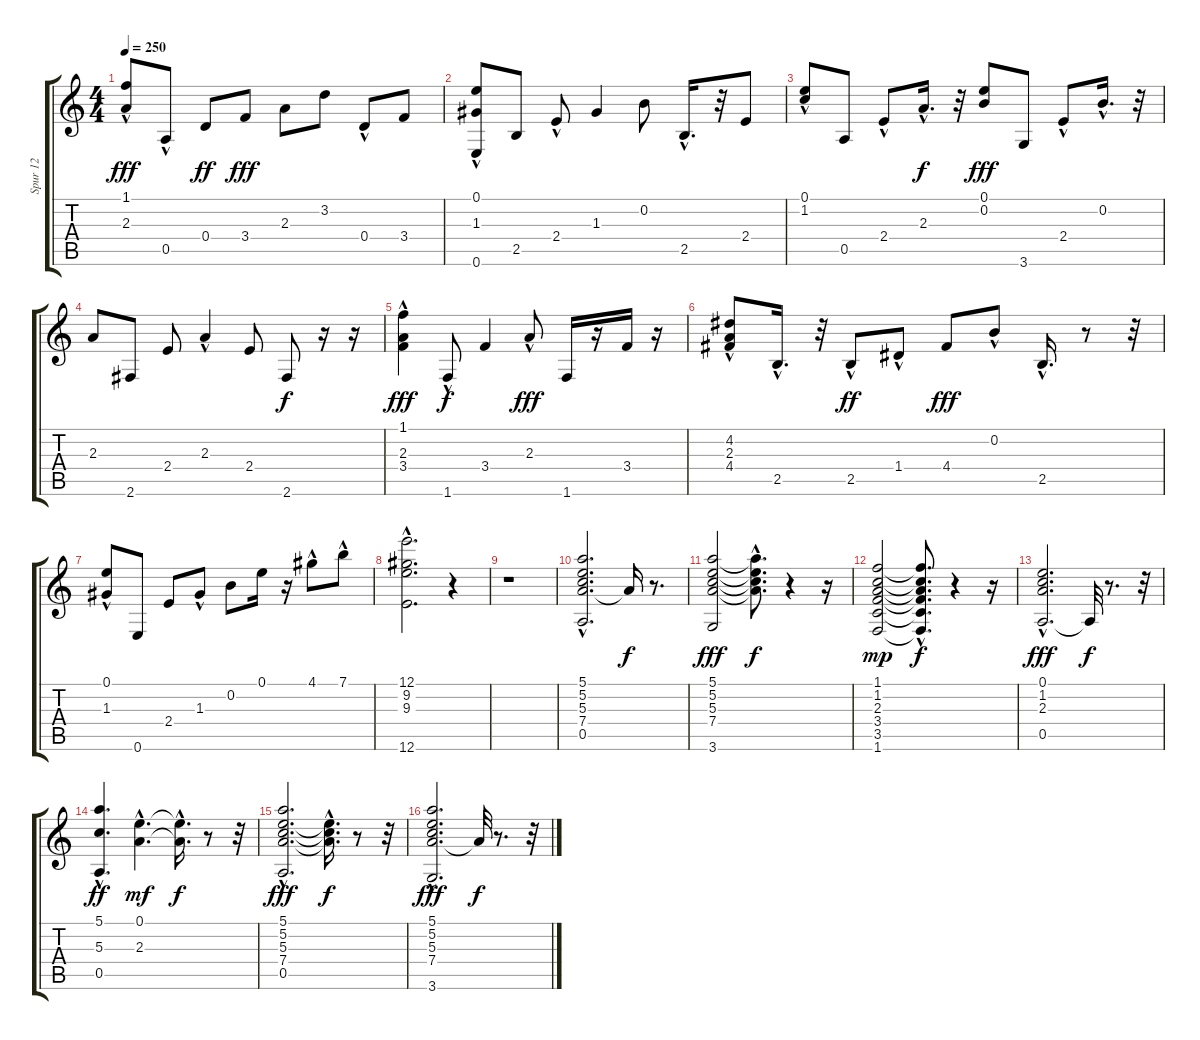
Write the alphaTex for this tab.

\track ("Spur 12" "Spur 12") {instrument acousticguitarsteel}
\staff {score tabs}
\tuning (E4 B3 G3 D3 A2 E2) {hide}
\ts (4 4)
\tempo 250
\clef g2
\ks c
(1.1{hac} 2.3{hac}).8{dy fff} 0.5{hac}.8 0.4.8{dy ff} 3.4.8{dy fff} 2.3.8 3.2.8 0.4{hac}.8 3.4.8 |
(0.1{hac} 1.3 0.6{hac}).8 2.5.8 2.4{hac}.8 1.3.4 0.2.8 2.5{hac}.16{d} r.32 2.4.8 |
(0.1{hac} 1.2{hac}).8 0.5.8 2.4{hac}.8 2.3{hac}.16{d dy f} r.32 (0.1 0.2).8{dy fff} 3.6.8 2.4{hac}.8 0.2{hac}.16{d} r.32 |
2.3.8 2.6.8 2.4.8 2.3{hac}.4 2.4.8 2.6.8{dy f} r.16 r.16 |
(1.1{hac} 2.3{hac} 3.4).4{dy fff} 1.6{hac}.8{dy f} 3.4.4 2.3{hac}.8{dy fff} 1.6.16 r.16 3.4.16 r.16 |
(4.2 2.3 4.4{hac}).8 2.5{hac}.16{d} r.32 2.5{hac}.8{dy ff} 1.4{hac}.8 4.4.8{dy fff} 0.2{hac}.8 2.5{hac}.16{d} r.8 r.32 |
(0.1 1.3{hac}).8 0.6.8 2.4.8 1.3{hac}.8 0.2.8 0.1.16 r.16 4.1{hac}.8 7.1{hac}.8 |
(12.1{hac} 9.2{hac} 9.3{hac} 12.6{hac}).2{d} r.4 |
r.1 |
(5.1 5.2{hac} 5.3{hac} 7.4{hac} 0.5).2{d} 7.4{t}.16{dy f} r.8{d} |
(5.1 5.2 5.3 7.4 3.6).2{dy fff} (5.1{t} 5.2{t} 5.3{t} 7.4{hac t}).8{d dy f} r.4 r.16 |
(1.1 1.2 2.3 3.4 3.5 1.6).2{dy mp} (1.1{t} 1.2{t} 2.3{hac t} 3.4{t} 3.5{t} 1.6{t}).8{d dy f} r.4 r.16 |
(0.1 1.2 2.3 0.5{hac}).2{d dy fff} 0.5{t}.32{dy f} r.8{d} r.32 |
(5.1{hac} 5.3{hac} 0.5{hac}).4{d dy ff} (0.1{hac} 2.3{hac}).4{d dy mf} (0.1{t} 2.3{hac t}).16{d dy f} r.8 r.32 |
(5.1{hac} 5.2{hac} 5.3{hac} 7.4{hac} 0.5).2{d dy fff} (5.2{t} 5.3{t} 7.4{hac t}).16{d dy f} r.8 r.32 |
(5.1 5.2 5.3 7.4{hac} 3.6).2{d dy fff} 7.4{t}.32{dy f} r.8{d} r.32
